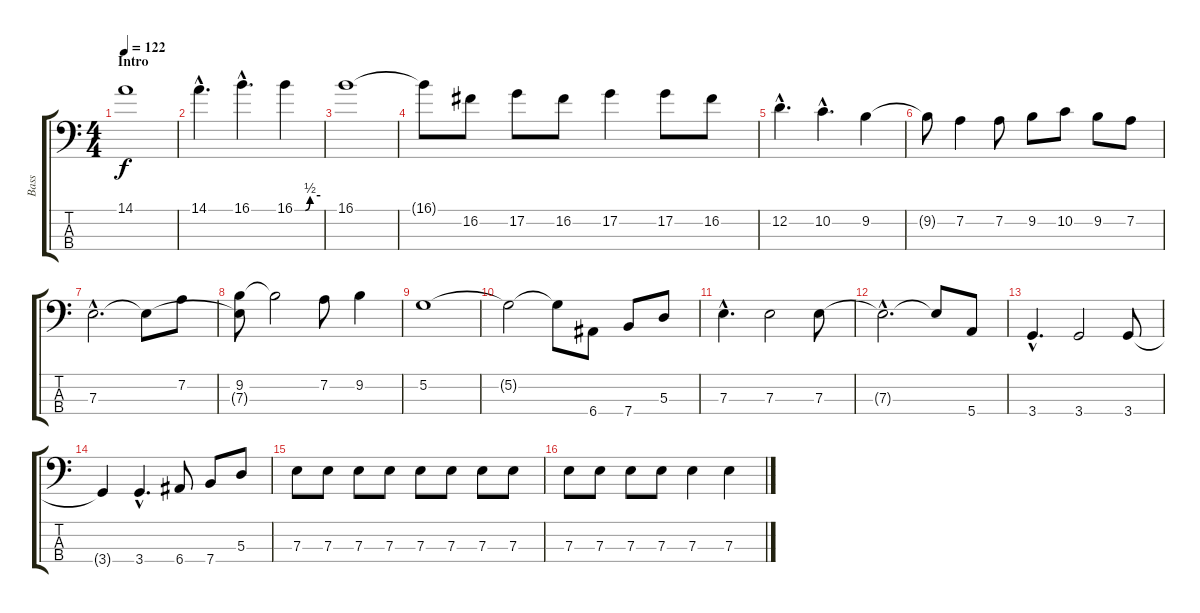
\track ("Bass" "Bass") {instrument electricbassfinger}
\staff {score tabs}
\tuning (G2 D2 A1 E1) {hide}
\ts (4 4)
\section ("" "Intro")
\tempo 122
\clef f4
\ks c
14.1.1{dy f instrument electricbassfinger} |
14.1{hac}.4{d} 16.1{hac}.4{d} 16.1{be (custom 0 0 25 0 36 2 60 2)}.4 |
16.1.1 |
16.1{t}.8 16.2.8 17.2.8 16.2.8 17.2.4 17.2.8 16.2.8 |
12.2{hac}.4{d} 10.2{hac}.4{d} 9.2.4 |
9.2{t}.8 7.2.4 7.2.8 9.2.8 10.2.8 9.2.8 7.2.8 |
7.3{hac}.2{d} 7.3{t}.8 7.2.8 |
(9.2 7.3{t}).8 9.2{t}.2 7.2.8 9.2.4 |
5.2.1 |
5.2{t}.2 5.2{t}.8 6.4.8 7.4.8 5.3.8 |
7.3{hac}.4{d} 7.3.2 7.3.8 |
7.3{hac t}.2{d} 7.3{t}.8 5.4.8 |
3.4{hac}.4{d} 3.4.2 3.4.8 |
3.4{t}.4 3.4{hac}.4{d} 6.4.8 7.4.8 5.3.8 |
7.3.8 7.3.8 7.3.8 7.3.8 7.3.8 7.3.8 7.3.8 7.3.8 |
7.3.8 7.3.8 7.3.8 7.3.8 7.3.4 7.3.4
